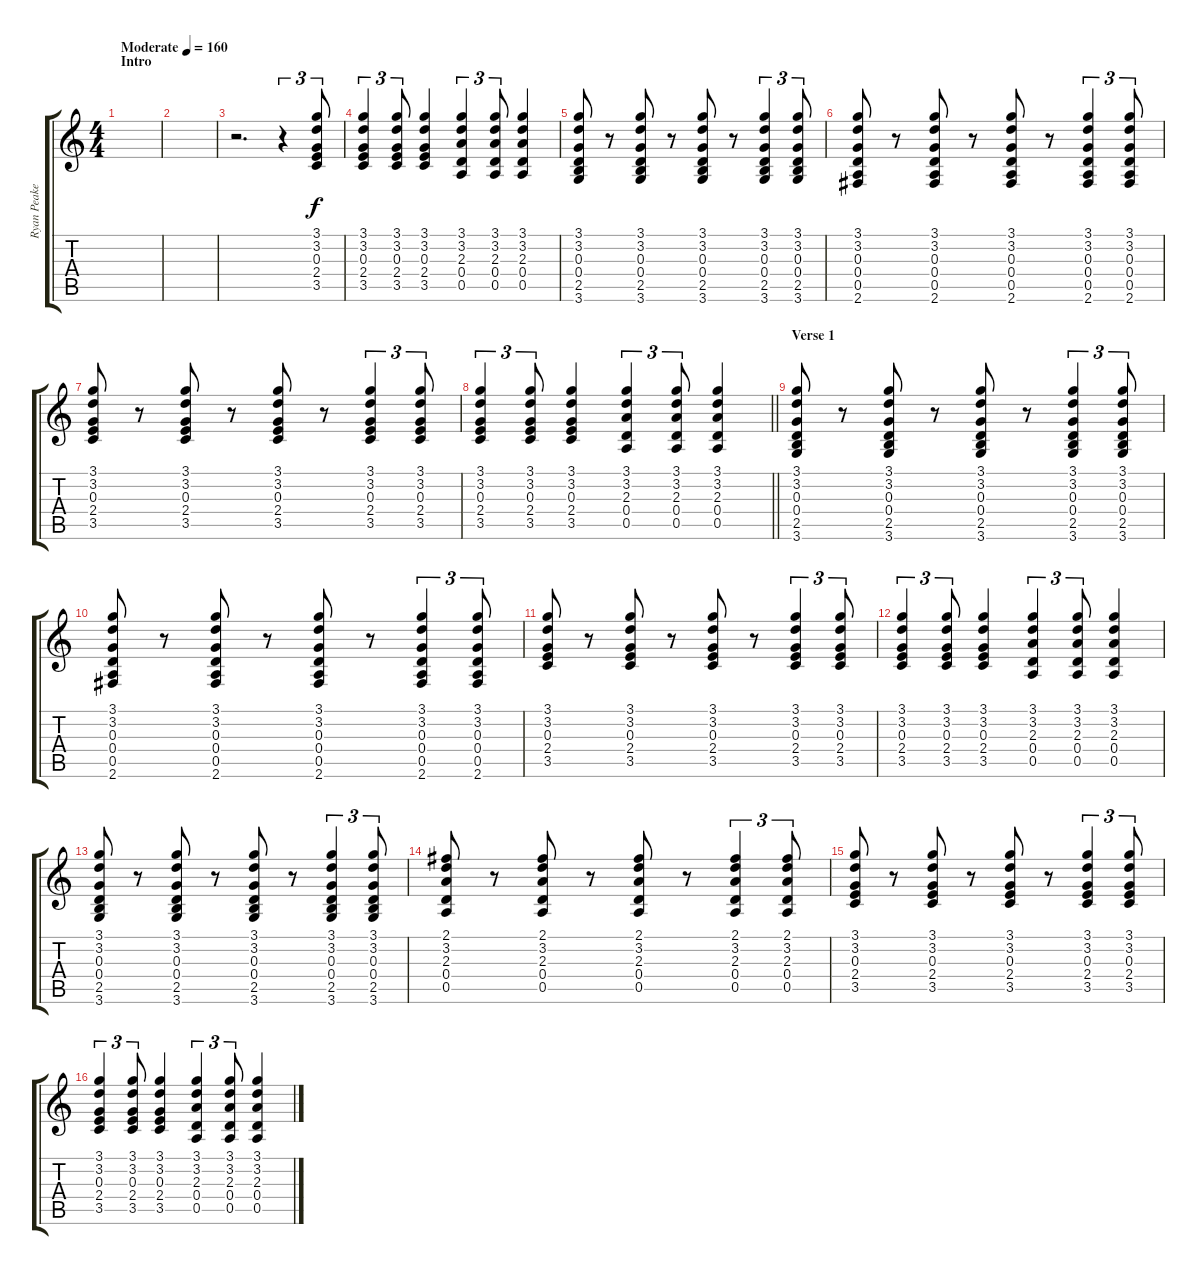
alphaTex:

\track ("Ryan Peake" "Ryan Peake") {instrument acousticguitarsteel}
\staff {score tabs}
\tuning (E4 B3 G3 D3 A2 E2) {hide}
\ts (4 4)
\section ("" "Intro")
\tempo (160 "Moderate")
\clef g2
\ks c
|
|
r.2{d} r.4{tu (3 2)} (3.1 3.2 0.3 2.4 3.5).8{tu (3 2)} |
(3.1 3.2 0.3 2.4 3.5).4{tu (3 2)} (3.1 3.2 0.3 2.4 3.5).8{tu (3 2)} (3.1 3.2 0.3 2.4 3.5).4 (3.1 3.2 2.3 0.4 0.5).4{tu (3 2)} (3.1 3.2 2.3 0.4 0.5).8{tu (3 2)} (3.1 3.2 2.3 0.4 0.5).4 |
(3.1 3.2 0.3 0.4 2.5 3.6).8 r.8 (3.1 3.2 0.3 0.4 2.5 3.6).8 r.8 (3.1 3.2 0.3 0.4 2.5 3.6).8 r.8 (3.1 3.2 0.3 0.4 2.5 3.6).4{tu (3 2)} (3.1 3.2 0.3 0.4 2.5 3.6).8{tu (3 2)} |
(3.1 3.2 0.3 0.4 0.5 2.6).8 r.8 (3.1 3.2 0.3 0.4 0.5 2.6).8 r.8 (3.1 3.2 0.3 0.4 0.5 2.6).8 r.8 (3.1 3.2 0.3 0.4 0.5 2.6).4{tu (3 2)} (3.1 3.2 0.3 0.4 0.5 2.6).8{tu (3 2)} |
(3.1 3.2 0.3 2.4 3.5).8 r.8 (3.1 3.2 0.3 2.4 3.5).8 r.8 (3.1 3.2 0.3 2.4 3.5).8 r.8 (3.1 3.2 0.3 2.4 3.5).4{tu (3 2)} (3.1 3.2 0.3 2.4 3.5).8{tu (3 2)} |
\barLineRight lightlight
(3.1 3.2 0.3 2.4 3.5).4{tu (3 2)} (3.1 3.2 0.3 2.4 3.5).8{tu (3 2)} (3.1 3.2 0.3 2.4 3.5).4 (3.1 3.2 2.3 0.4 0.5).4{tu (3 2)} (3.1 3.2 2.3 0.4 0.5).8{tu (3 2)} (3.1 3.2 2.3 0.4 0.5).4 |
\section ("" "Verse 1")
(3.1 3.2 0.3 0.4 2.5 3.6).8 r.8 (3.1 3.2 0.3 0.4 2.5 3.6).8 r.8 (3.1 3.2 0.3 0.4 2.5 3.6).8 r.8 (3.1 3.2 0.3 0.4 2.5 3.6).4{tu (3 2)} (3.1 3.2 0.3 0.4 2.5 3.6).8{tu (3 2)} |
(3.1 3.2 0.3 0.4 0.5 2.6).8 r.8 (3.1 3.2 0.3 0.4 0.5 2.6).8 r.8 (3.1 3.2 0.3 0.4 0.5 2.6).8 r.8 (3.1 3.2 0.3 0.4 0.5 2.6).4{tu (3 2)} (3.1 3.2 0.3 0.4 0.5 2.6).8{tu (3 2)} |
(3.1 3.2 0.3 2.4 3.5).8 r.8 (3.1 3.2 0.3 2.4 3.5).8 r.8 (3.1 3.2 0.3 2.4 3.5).8 r.8 (3.1 3.2 0.3 2.4 3.5).4{tu (3 2)} (3.1 3.2 0.3 2.4 3.5).8{tu (3 2)} |
(3.1 3.2 0.3 2.4 3.5).4{tu (3 2)} (3.1 3.2 0.3 2.4 3.5).8{tu (3 2)} (3.1 3.2 0.3 2.4 3.5).4 (3.1 3.2 2.3 0.4 0.5).4{tu (3 2)} (3.1 3.2 2.3 0.4 0.5).8{tu (3 2)} (3.1 3.2 2.3 0.4 0.5).4 |
(3.1 3.2 0.3 0.4 2.5 3.6).8 r.8 (3.1 3.2 0.3 0.4 2.5 3.6).8 r.8 (3.1 3.2 0.3 0.4 2.5 3.6).8 r.8 (3.1 3.2 0.3 0.4 2.5 3.6).4{tu (3 2)} (3.1 3.2 0.3 0.4 2.5 3.6).8{tu (3 2)} |
(2.1 3.2 2.3 0.4 0.5).8 r.8 (2.1 3.2 2.3 0.4 0.5).8 r.8 (2.1 3.2 2.3 0.4 0.5).8 r.8 (2.1 3.2 2.3 0.4 0.5).4{tu (3 2)} (2.1 3.2 2.3 0.4 0.5).8{tu (3 2)} |
(3.1 3.2 0.3 2.4 3.5).8 r.8 (3.1 3.2 0.3 2.4 3.5).8 r.8 (3.1 3.2 0.3 2.4 3.5).8 r.8 (3.1 3.2 0.3 2.4 3.5).4{tu (3 2)} (3.1 3.2 0.3 2.4 3.5).8{tu (3 2)} |
(3.1 3.2 0.3 2.4 3.5).4{tu (3 2)} (3.1 3.2 0.3 2.4 3.5).8{tu (3 2)} (3.1 3.2 0.3 2.4 3.5).4 (3.1 3.2 2.3 0.4 0.5).4{tu (3 2)} (3.1 3.2 2.3 0.4 0.5).8{tu (3 2)} (3.1 3.2 2.3 0.4 0.5).4
